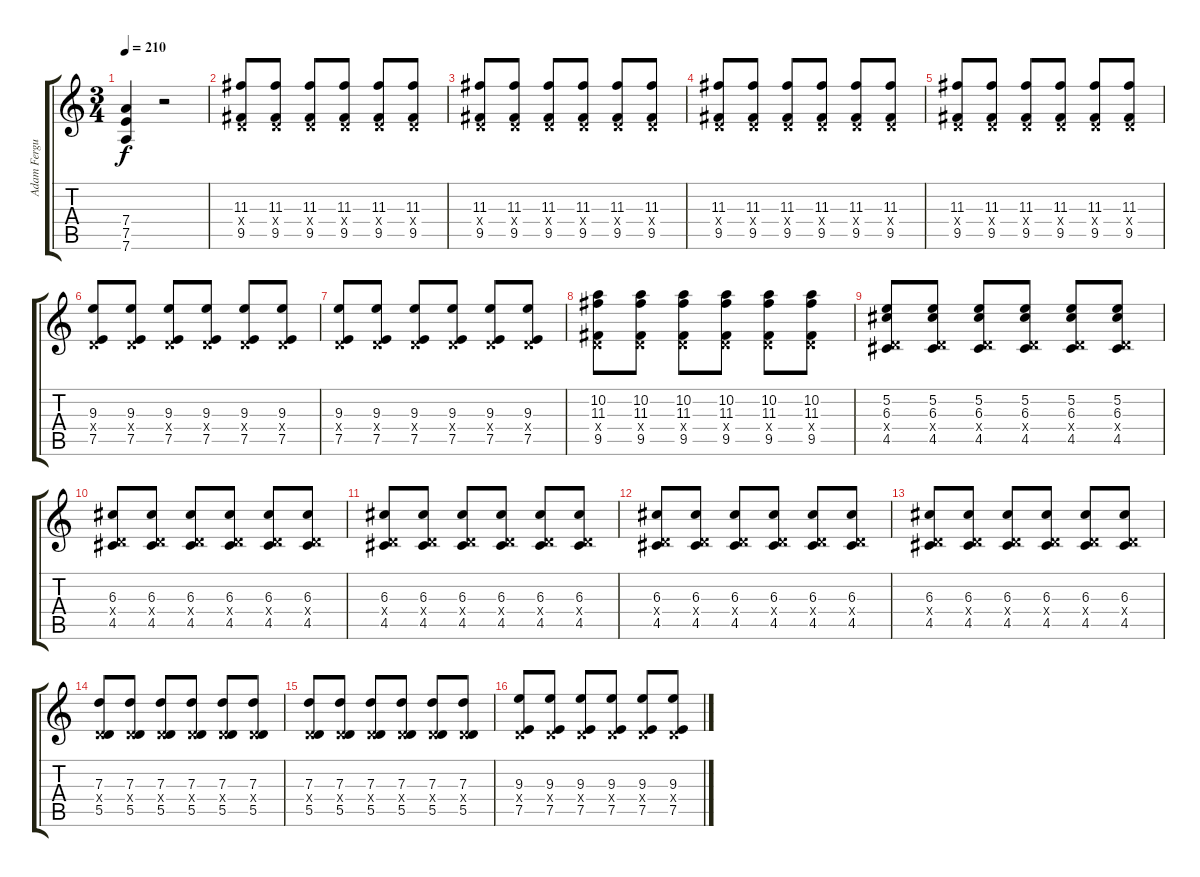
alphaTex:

\track ("Adam Ferguson - Guitar" "Adam Fergu") {instrument distortionguitar}
\staff {score tabs}
\tuning (E4 B3 G3 D3 A2 D2) {hide}
\ts (3 4)
\tempo 210
\clef g2
\ks c
(7.4 7.5 7.6).4{dy f} r.2 |
(11.3 0.4{x} 9.5).8 (11.3 0.4{x} 9.5).8 (11.3 0.4{x} 9.5).8 (11.3 0.4{x} 9.5).8 (11.3 0.4{x} 9.5).8 (11.3 0.4{x} 9.5).8 |
(11.3 0.4{x} 9.5).8 (11.3 0.4{x} 9.5).8 (11.3 0.4{x} 9.5).8 (11.3 0.4{x} 9.5).8 (11.3 0.4{x} 9.5).8 (11.3 0.4{x} 9.5).8 |
(11.3 0.4{x} 9.5).8 (11.3 0.4{x} 9.5).8 (11.3 0.4{x} 9.5).8 (11.3 0.4{x} 9.5).8 (11.3 0.4{x} 9.5).8 (11.3 0.4{x} 9.5).8 |
(11.3 0.4{x} 9.5).8 (11.3 0.4{x} 9.5).8 (11.3 0.4{x} 9.5).8 (11.3 0.4{x} 9.5).8 (11.3 0.4{x} 9.5).8 (11.3 0.4{x} 9.5).8 |
(9.3 0.4{x} 7.5).8 (9.3 0.4{x} 7.5).8 (9.3 0.4{x} 7.5).8 (9.3 0.4{x} 7.5).8 (9.3 0.4{x} 7.5).8 (9.3 0.4{x} 7.5).8 |
(9.3 0.4{x} 7.5).8 (9.3 0.4{x} 7.5).8 (9.3 0.4{x} 7.5).8 (9.3 0.4{x} 7.5).8 (9.3 0.4{x} 7.5).8 (9.3 0.4{x} 7.5).8 |
(10.2 11.3 0.4{x} 9.5).8 (10.2 11.3 0.4{x} 9.5).8 (10.2 11.3 0.4{x} 9.5).8 (10.2 11.3 0.4{x} 9.5).8 (10.2 11.3 0.4{x} 9.5).8 (10.2 11.3 0.4{x} 9.5).8 |
(5.2 6.3 0.4{x} 4.5).8 (5.2 6.3 0.4{x} 4.5).8 (5.2 6.3 0.4{x} 4.5).8 (5.2 6.3 0.4{x} 4.5).8 (5.2 6.3 0.4{x} 4.5).8 (5.2 6.3 0.4{x} 4.5).8 |
(6.3 0.4{x} 4.5).8 (6.3 0.4{x} 4.5).8 (6.3 0.4{x} 4.5).8 (6.3 0.4{x} 4.5).8 (6.3 0.4{x} 4.5).8 (6.3 0.4{x} 4.5).8 |
(6.3 0.4{x} 4.5).8 (6.3 0.4{x} 4.5).8 (6.3 0.4{x} 4.5).8 (6.3 0.4{x} 4.5).8 (6.3 0.4{x} 4.5).8 (6.3 0.4{x} 4.5).8 |
(6.3 0.4{x} 4.5).8 (6.3 0.4{x} 4.5).8 (6.3 0.4{x} 4.5).8 (6.3 0.4{x} 4.5).8 (6.3 0.4{x} 4.5).8 (6.3 0.4{x} 4.5).8 |
(6.3 0.4{x} 4.5).8 (6.3 0.4{x} 4.5).8 (6.3 0.4{x} 4.5).8 (6.3 0.4{x} 4.5).8 (6.3 0.4{x} 4.5).8 (6.3 0.4{x} 4.5).8 |
(7.3 0.4{x} 5.5).8 (7.3 0.4{x} 5.5).8 (7.3 0.4{x} 5.5).8 (7.3 0.4{x} 5.5).8 (7.3 0.4{x} 5.5).8 (7.3 0.4{x} 5.5).8 |
(7.3 0.4{x} 5.5).8 (7.3 0.4{x} 5.5).8 (7.3 0.4{x} 5.5).8 (7.3 0.4{x} 5.5).8 (7.3 0.4{x} 5.5).8 (7.3 0.4{x} 5.5).8 |
(9.3 0.4{x} 7.5).8 (9.3 0.4{x} 7.5).8 (9.3 0.4{x} 7.5).8 (9.3 0.4{x} 7.5).8 (9.3 0.4{x} 7.5).8 (9.3 0.4{x} 7.5).8
